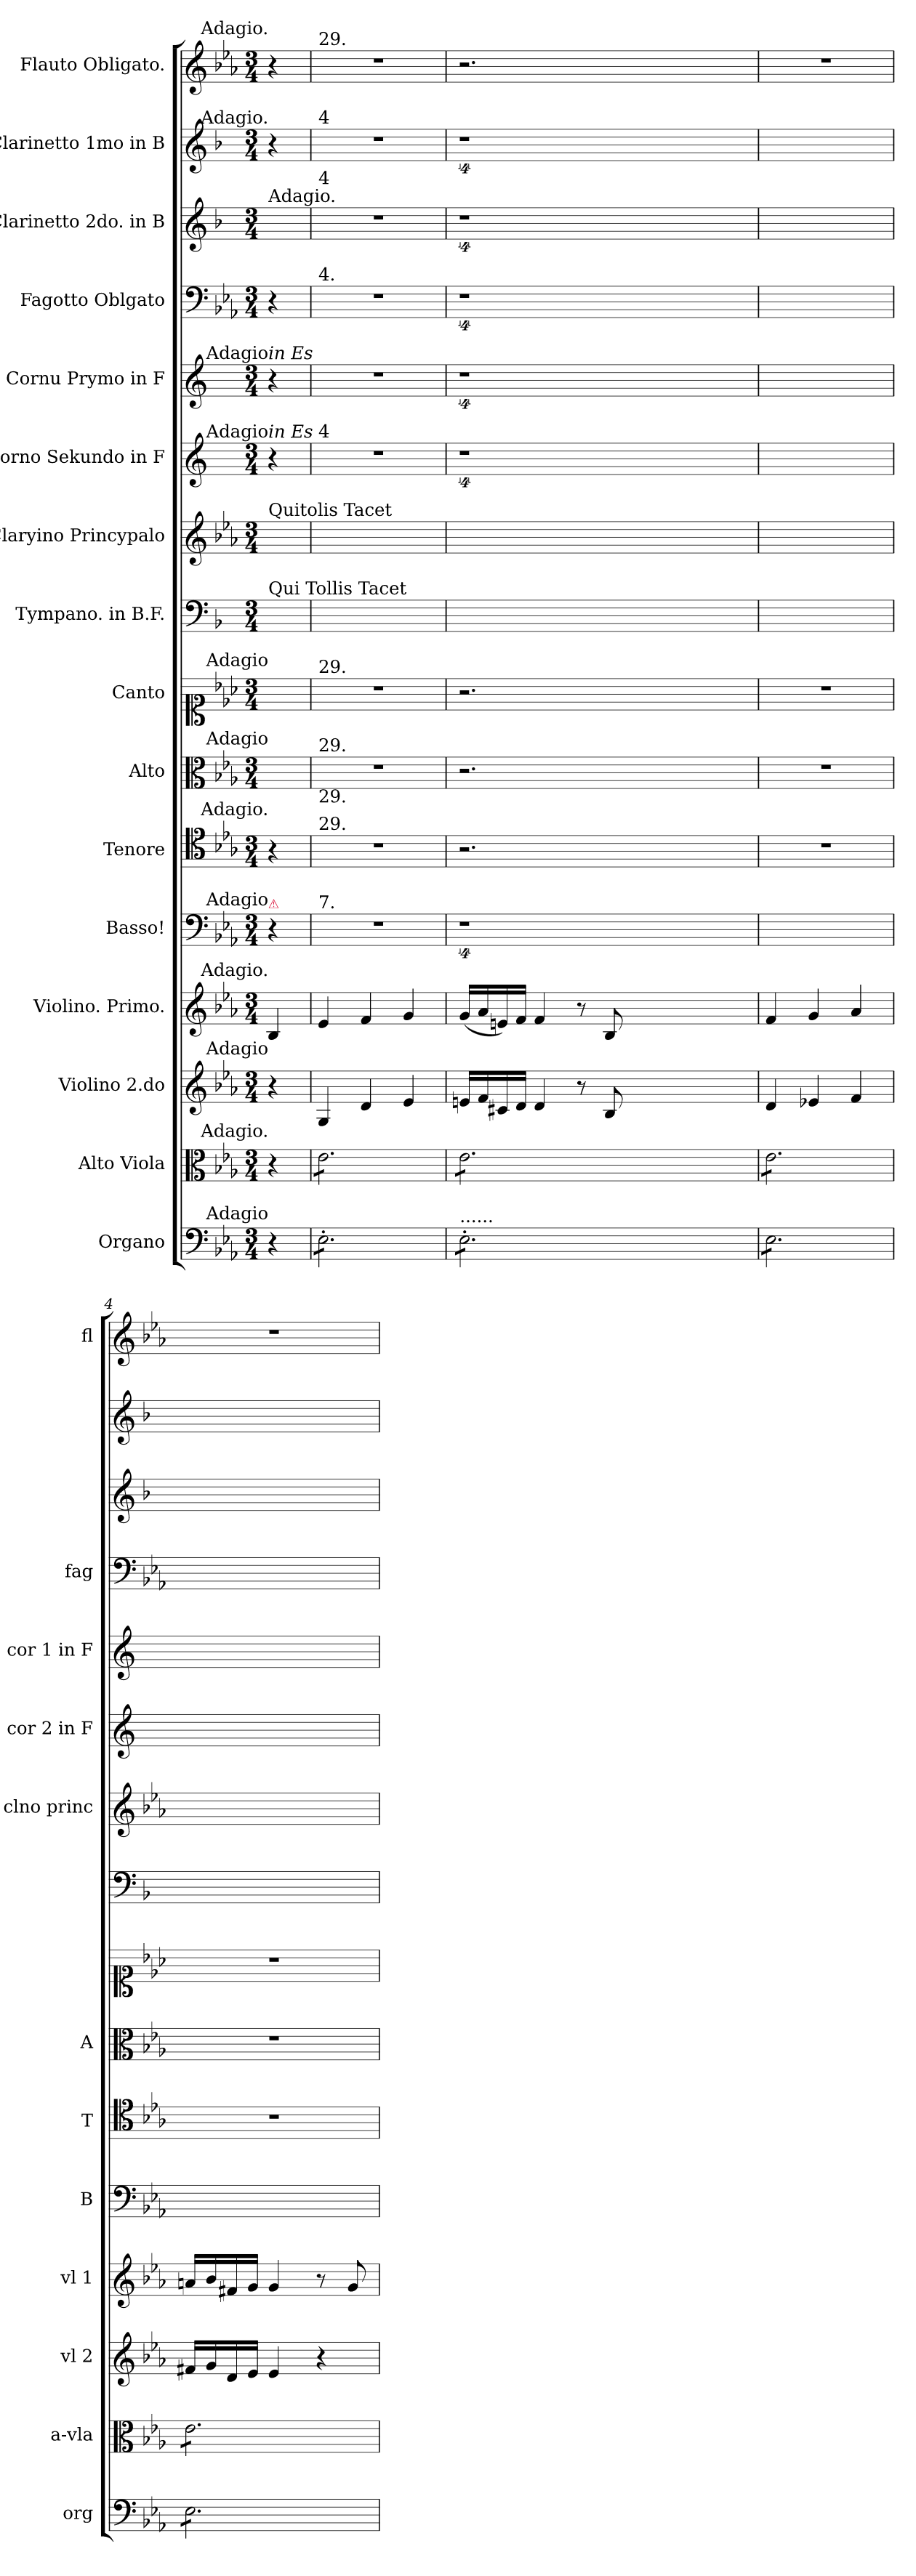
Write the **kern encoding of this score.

**kern	**kern	**dynam	**kern	**kern	**kern	**kern	**kern	**kern	**kern	**kern	**kern	**kern	**kern	**kern	**kern	**kern
*part16	*part15	*part15	*part14	*part13	*part12	*part11	*part10	*part9	*part8	*part7	*part6	*part5	*part4	*part3	*part2	*part1
*staff16	*staff15	*staff15	*staff14	*staff13	*staff12	*staff11	*staff10	*staff9	*staff8	*staff7	*staff6	*staff5	*staff4	*staff3	*staff2	*staff1
*I"Organo	*I"Alto Viola	*	*I"Violino 2.do	*I"Violino. Primo.	*I"Basso!	*I"Tenore	*I"Alto	*I"Canto	*I"Tympano. in B.F.	*I"Claryino Princypalo	*I"Corno Sekundo in F	*I"Cornu Prymo in F	*I"Fagotto Oblgato	*I"Clarinetto 2do. in B	*I"Clarinetto 1mo in B	*I"Flauto Obligato.
*I'org	*I'a-vla	*	*I'vl 2	*I'vl 1	*I'B	*I'T	*I'A	*	*	*I'clno princ	*I'cor 2 in F	*I'cor 1 in F	*I'fag	*	*	*I'fl
*clefF4	*clefC3	*	*clefG2	*clefG2	*clefF4	*clefC4	*clefC3	*clefC1	*clefF4	*clefG2	*clefG2	*clefG2	*clefF4	*clefG2	*clefG2	*clefG2
*	*	*	*	*	*	*	*	*	*ITrd1c2	*	*ITrd-2c-3	*ITrd-2c-3	*	*ITrd1c2	*ITrd1c2	*
*k[b-e-a-]	*k[b-e-a-]	*	*k[b-e-a-]	*k[b-e-a-]	*k[b-e-a-]	*k[b-e-a-]	*k[b-e-a-]	*k[b-e-a-]	*k[b-e-a-]	*k[b-e-a-]	*k[b-e-a-]	*k[b-e-a-]	*k[b-e-a-]	*k[b-e-a-]	*k[b-e-a-]	*k[b-e-a-]
*E-:	*E-:	*	*E-:	*E-:	*E-:	*E-:	*E-:	*E-:	*E-:	*E-:	*	*	*E-:	*E-:	*E-:	*E-:
*M3/4	*M3/4	*	*M3/4	*M3/4	*M3/4	*M3/4	*M3/4	*M3/4	*M3/4	*M3/4	*M3/4	*M3/4	*M3/4	*M3/4	*M3/4	*M3/4
=	=	=	=	=	=	=	=	=	=	=	=	=	=	=	=	=
!	!	!	!	!	!	!	!	!	!	!	!	!	!	!	!	!LO:TX:a:rj:t=Adagio.
!	!	!	!	!	!	!	!	!	!	!	!	!	!	!	!LO:TX:a:rj:t=Adagio.	!
!	!	!	!	!	!	!	!	!	!	!	!	!	!	!LO:TX:a:t=Adagio.	!	!
!	!	!	!	!	!	!	!	!	!	!	!	!LO:TX:a:i:t=in Es	!	!	!	!
!	!	!	!	!	!	!	!	!	!	!	!	!LO:TX:a:rj:t=Adagio	!	!	!	!
!	!	!	!	!	!	!	!	!	!	!	!LO:TX:a:i:t=in Es	!	!	!	!	!
!	!	!	!	!	!	!	!	!	!	!	!LO:TX:a:rj:t=Adagio	!	!	!	!	!
!	!	!	!	!	!	!	!	!	!	!LO:TX:a:t=Quitolis Tacet	!	!	!	!	!	!
!	!	!	!	!	!	!	!	!	!LO:TX:a:t=Qui Tollis Tacet	!	!	!	!	!	!	!
!	!	!	!	!	!	!	!	!LO:TX:a:rj:t=Adagio	!	!	!	!	!	!	!	!
!	!	!	!	!	!	!	!LO:TX:a:rj:t=Adagio	!	!	!	!	!	!	!	!	!
!	!	!	!	!	!	!LO:TX:a:rj:t=Adagio.	!	!	!	!	!	!	!	!	!	!
!	!	!	!	!	!LO:TX:a:color=crimson:t=⚠	!	!	!	!	!	!	!	!	!	!	!
!	!	!	!	!	!LO:TX:a:rj:t=Adagio	!	!	!	!	!	!	!	!	!	!	!
!	!	!	!	!LO:TX:a:rj:t=Adagio.	!	!	!	!	!	!	!	!	!	!	!	!
!	!	!	!LO:TX:a:rj:t=Adagio	!	!	!	!	!	!	!	!	!	!	!	!	!
!	!LO:TX:a:rj:t=Adagio.	!	!	!	!	!	!	!	!	!	!	!	!	!	!	!
!LO:TX:a:rj:t=Adagio	!	!	!	!	!	!	!	!	!	!	!	!	!	!	!	!
4r	4r	.	4r	4B-/	4r	4r	4ryy	4ryy	4ryy	4ryy	4r	4r	4r	4ryy	4r	4r
=1	=1	=1	=1	=1	=1	=1	=1	=1	=1	=1	=1	=1	=1	=1	=1	=1
!	!	!	!	!	!	!	!	!	!	!	!	!	!	!	!	!LO:TX:a:t=29.
!	!	!	!	!	!	!	!	!	!	!	!	!	!	!	!LO:TX:a:t=4	!
!	!	!	!	!	!	!	!	!	!	!	!	!	!	!LO:TX:a:t=4	!	!
!	!	!	!	!	!	!	!	!	!	!	!	!	!LO:TX:a:t=4.	!	!	!
!	!	!	!	!	!	!	!	!	!	!	!LO:TX:a:t=4	!	!	!	!	!
!	!	!	!	!	!	!	!	!LO:TX:a:t=29.	!	!	!	!	!	!	!	!
!	!	!	!	!	!	!	!LO:TX:b:t=29.	!	!	!	!	!	!	!	!	!
!	!	!	!	!	!	!	!LO:TX:a:t=29.	!	!	!	!	!	!	!	!	!
!	!	!	!	!	!	!LO:TX:a:t=29.	!	!	!	!	!	!	!	!	!	!
!	!	!	!	!	!LO:TX:a:t=7.	!	!	!	!	!	!	!	!	!	!	!
!	!LO:TX:a:t=||||||	!	!	!	!	!	!	!	!	!	!	!	!	!	!	!
!LO:TX:a:t=......	!	!	!	!	!	!	!	!	!	!	!	!	!	!	!	!
!	!	!LO:DY:b:rj	!	!	!	!	!	!	!	!	!	!	!	!	!	!
*tremolo	*	*	*	*	*	*	*	*	*	*	*	*	*	*	*	*
*	*tremolo	*	*	*	*	*	*	*	*	*	*	*	*	*	*	*
8E-'\L	8e-\L	p&colon;	4G/	4e-/	2.r	2.r	2.r	2.r	2.ryy	2.ryy	2.r	2.r	2.r	2.r	2.r	2.r
8E-'\	8e-\	.	.	.	.	.	.	.	.	.	.	.	.	.	.	.
8E-'\	8e-\	.	4d/	4f/	.	.	.	.	.	.	.	.	.	.	.	.
8E-'\	8e-\	.	.	.	.	.	.	.	.	.	.	.	.	.	.	.
8E-'\	8e-\	.	4e-/	4g/	.	.	.	.	.	.	.	.	.	.	.	.
8E-'\J	8e-\J	.	.	.	.	.	.	.	.	.	.	.	.	.	.	.
=2	=2	=2	=2	=2	=2	=2	=2	=2	=2	=2	=2	=2	=2	=2	=2	=2
!LO:TX:a:t=......	!	!	!	!	!	!	!	!	!	!	!	!	!	!	!	!
8E-'\L	8e-\L	.	16en/LL	(16g/LL	4%9r	2.r	2.r	2.r	2.ryy	2.ryy	4%9r	4%9r	4%9r	4%9r	4%9r	2.r
.	.	.	16f/	16a-/	.	.	.	.	.	.	.	.	.	.	.	.
8E-'\	8e-\	.	16c#X/	16en/)	.	.	.	.	.	.	.	.	.	.	.	.
.	.	.	16d/JJ	16f/JJ	.	.	.	.	.	.	.	.	.	.	.	.
8E-'\	8e-\	.	4d/	4f/	.	.	.	.	.	.	.	.	.	.	.	.
8E-'\	8e-\	.	.	.	.	.	.	.	.	.	.	.	.	.	.	.
8E-'\	8e-\	.	8r	8r	.	.	.	.	.	.	.	.	.	.	.	.
8E-'\J	8e-\J	.	8B-/	8B-/	.	.	.	.	.	.	.	.	.	.	.	.
1.ryy	1.ryy	.	1.ryy	1.ryy	.	1.ryy	1.ryy	1.ryy	1.ryy	1.ryy	.	.	.	.	.	1.ryy
=3	=3	=3	=3	=3	=3	=3	=3	=3	=3	=3	=3	=3	=3	=3	=3	=3
8E-\L	8e-\L	.	4d/	4f/	2.ryy	2.r	2.r	2.r	2.ryy	2.ryy	2.ryy	2.ryy	2.ryy	2.ryy	2.ryy	2.r
8E-\	8e-\	.	.	.	.	.	.	.	.	.	.	.	.	.	.	.
8E-\	8e-\	.	4e-X/	4g/	.	.	.	.	.	.	.	.	.	.	.	.
8E-\	8e-\	.	.	.	.	.	.	.	.	.	.	.	.	.	.	.
8E-\	8e-\	.	4f/	4a-/	.	.	.	.	.	.	.	.	.	.	.	.
8E-\J	8e-\J	.	.	.	.	.	.	.	.	.	.	.	.	.	.	.
=4	=4	=4	=4	=4	=4	=4	=4	=4	=4	=4	=4	=4	=4	=4	=4	=4
8E-\L	8e-\L	.	16f#X/LL	16an/LL	2.ryy	2.r	2.r	2.r	2.ryy	2.ryy	2.ryy	2.ryy	2.ryy	2.ryy	2.ryy	2.r
.	.	.	16g/	16b-/	.	.	.	.	.	.	.	.	.	.	.	.
8E-\	8e-\	.	16d/	16f#X/	.	.	.	.	.	.	.	.	.	.	.	.
.	.	.	16e-/JJ	16g/JJ	.	.	.	.	.	.	.	.	.	.	.	.
8E-\	8e-\	.	4e-/	4g/	.	.	.	.	.	.	.	.	.	.	.	.
8E-\	8e-\	.	.	.	.	.	.	.	.	.	.	.	.	.	.	.
8E-\	8e-\	.	4r	8r	.	.	.	.	.	.	.	.	.	.	.	.
8E-\J	8e-\J	.	.	8g/	.	.	.	.	.	.	.	.	.	.	.	.
*	*Xtremolo	*	*	*	*	*	*	*	*	*	*	*	*	*	*	*
*Xtremolo	*	*	*	*	*	*	*	*	*	*	*	*	*	*	*	*
=	=	=	=	=	=	=	=	=	=	=	=	=	=	=	=	=
*-	*-	*-	*-	*-	*-	*-	*-	*-	*-	*-	*-	*-	*-	*-	*-	*-
